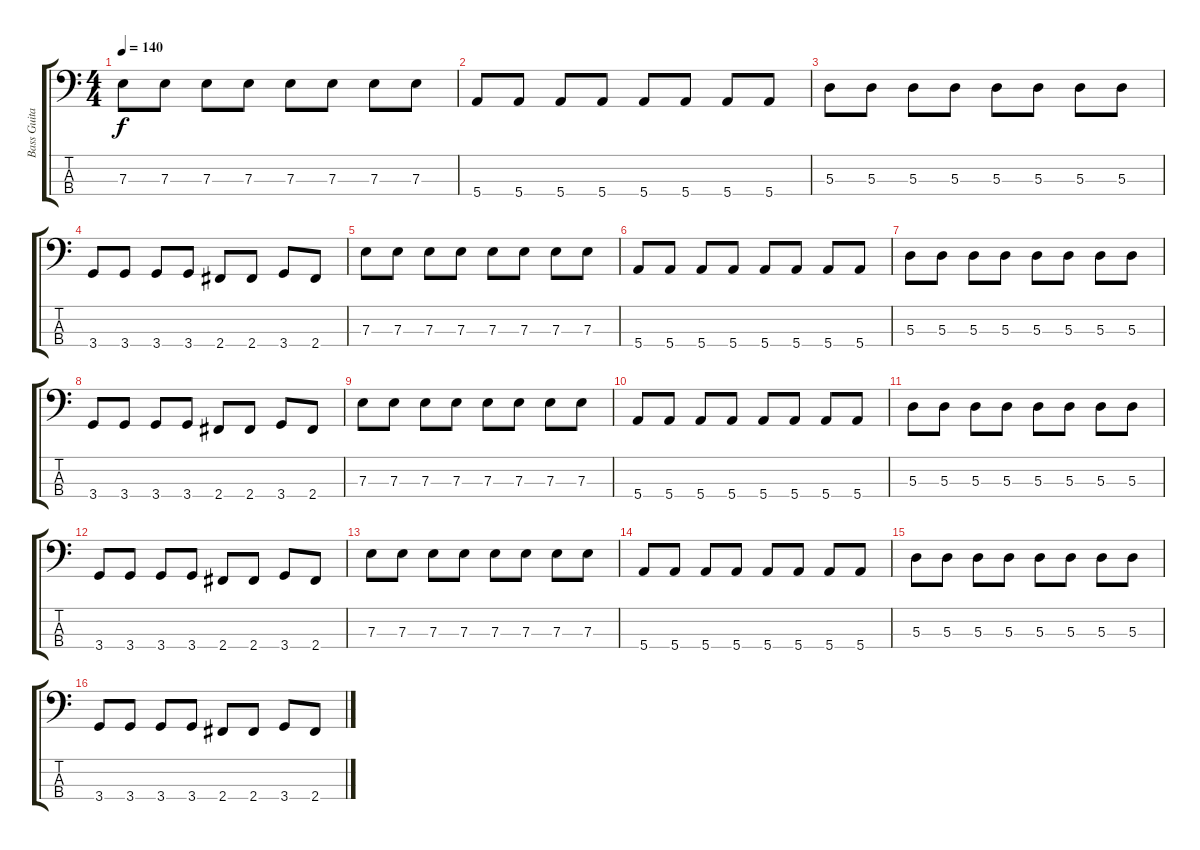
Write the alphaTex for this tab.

\track ("Bass Guitar (Kuko)" "Bass Guita") {instrument electricbasspick}
\staff {score tabs}
\tuning (G2 D2 A1 E1) {hide}
\ts (4 4)
\tempo 140
\clef f4
\ks c
7.3.8{dy f} 7.3.8 7.3.8 7.3.8 7.3.8 7.3.8 7.3.8 7.3.8 |
5.4.8 5.4.8 5.4.8 5.4.8 5.4.8 5.4.8 5.4.8 5.4.8 |
5.3.8 5.3.8 5.3.8 5.3.8 5.3.8 5.3.8 5.3.8 5.3.8 |
3.4.8 3.4.8 3.4.8 3.4.8 2.4.8 2.4.8 3.4.8 2.4.8 |
7.3.8 7.3.8 7.3.8 7.3.8 7.3.8 7.3.8 7.3.8 7.3.8 |
5.4.8 5.4.8 5.4.8 5.4.8 5.4.8 5.4.8 5.4.8 5.4.8 |
5.3.8 5.3.8 5.3.8 5.3.8 5.3.8 5.3.8 5.3.8 5.3.8 |
3.4.8 3.4.8 3.4.8 3.4.8 2.4.8 2.4.8 3.4.8 2.4.8 |
7.3.8 7.3.8 7.3.8 7.3.8 7.3.8 7.3.8 7.3.8 7.3.8 |
5.4.8 5.4.8 5.4.8 5.4.8 5.4.8 5.4.8 5.4.8 5.4.8 |
5.3.8 5.3.8 5.3.8 5.3.8 5.3.8 5.3.8 5.3.8 5.3.8 |
3.4.8 3.4.8 3.4.8 3.4.8 2.4.8 2.4.8 3.4.8 2.4.8 |
7.3.8 7.3.8 7.3.8 7.3.8 7.3.8 7.3.8 7.3.8 7.3.8 |
5.4.8 5.4.8 5.4.8 5.4.8 5.4.8 5.4.8 5.4.8 5.4.8 |
5.3.8 5.3.8 5.3.8 5.3.8 5.3.8 5.3.8 5.3.8 5.3.8 |
3.4.8 3.4.8 3.4.8 3.4.8 2.4.8 2.4.8 3.4.8 2.4.8
